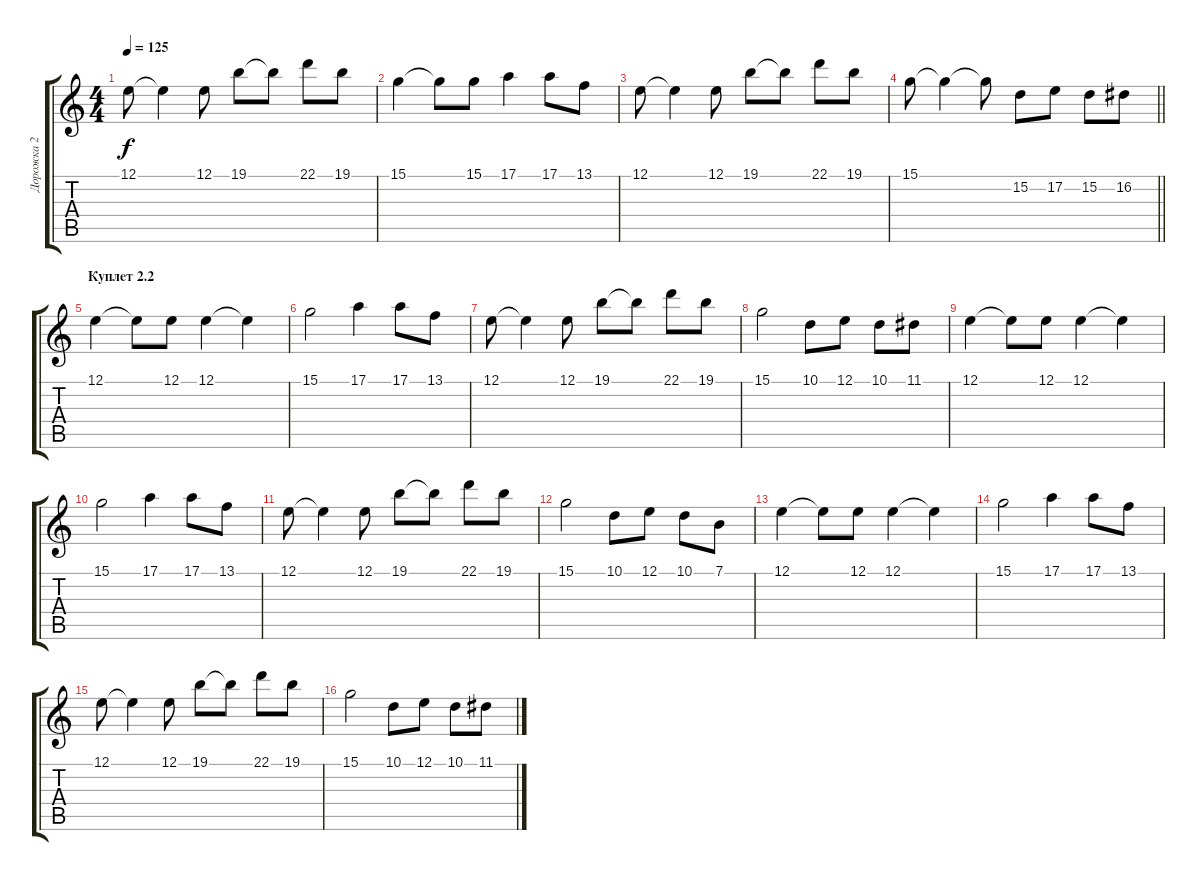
\track ("Дорожка 2" "Дорожка 2") {instrument rockorgan}
\staff {score tabs}
\tuning (E4 B3 G3 D3 A2 E2) {hide}
\ts (4 4)
\tempo 125
\clef g2
\ks c
12.1.8{dy f} 12.1{t}.4 12.1.8 19.1.8 19.1{t}.8 22.1.8 19.1.8 |
15.1.4 15.1{t}.8 15.1.8 17.1.4 17.1.8 13.1.8 |
12.1.8 12.1{t}.4 12.1.8 19.1.8 19.1{t}.8 22.1.8 19.1.8 |
\barLineRight lightlight
15.1.8 15.1{t}.4 15.1{t}.8 15.2.8 17.2.8 15.2.8 16.2.8 |
\section ("" "Куплет 2.2")
12.1.4 12.1{t}.8 12.1.8 12.1.4 12.1{t}.4 |
15.1.2 17.1.4 17.1.8 13.1.8 |
12.1.8 12.1{t}.4 12.1.8 19.1.8 19.1{t}.8 22.1.8 19.1.8 |
15.1.2 10.1.8 12.1.8 10.1.8 11.1.8 |
12.1.4 12.1{t}.8 12.1.8 12.1.4 12.1{t}.4 |
15.1.2 17.1.4 17.1.8 13.1.8 |
12.1.8 12.1{t}.4 12.1.8 19.1.8 19.1{t}.8 22.1.8 19.1.8 |
15.1.2 10.1.8 12.1.8 10.1.8 7.1.8 |
12.1.4 12.1{t}.8 12.1.8 12.1.4 12.1{t}.4 |
15.1.2 17.1.4 17.1.8 13.1.8 |
12.1.8 12.1{t}.4 12.1.8 19.1.8 19.1{t}.8 22.1.8 19.1.8 |
15.1.2 10.1.8 12.1.8 10.1.8 11.1.8
